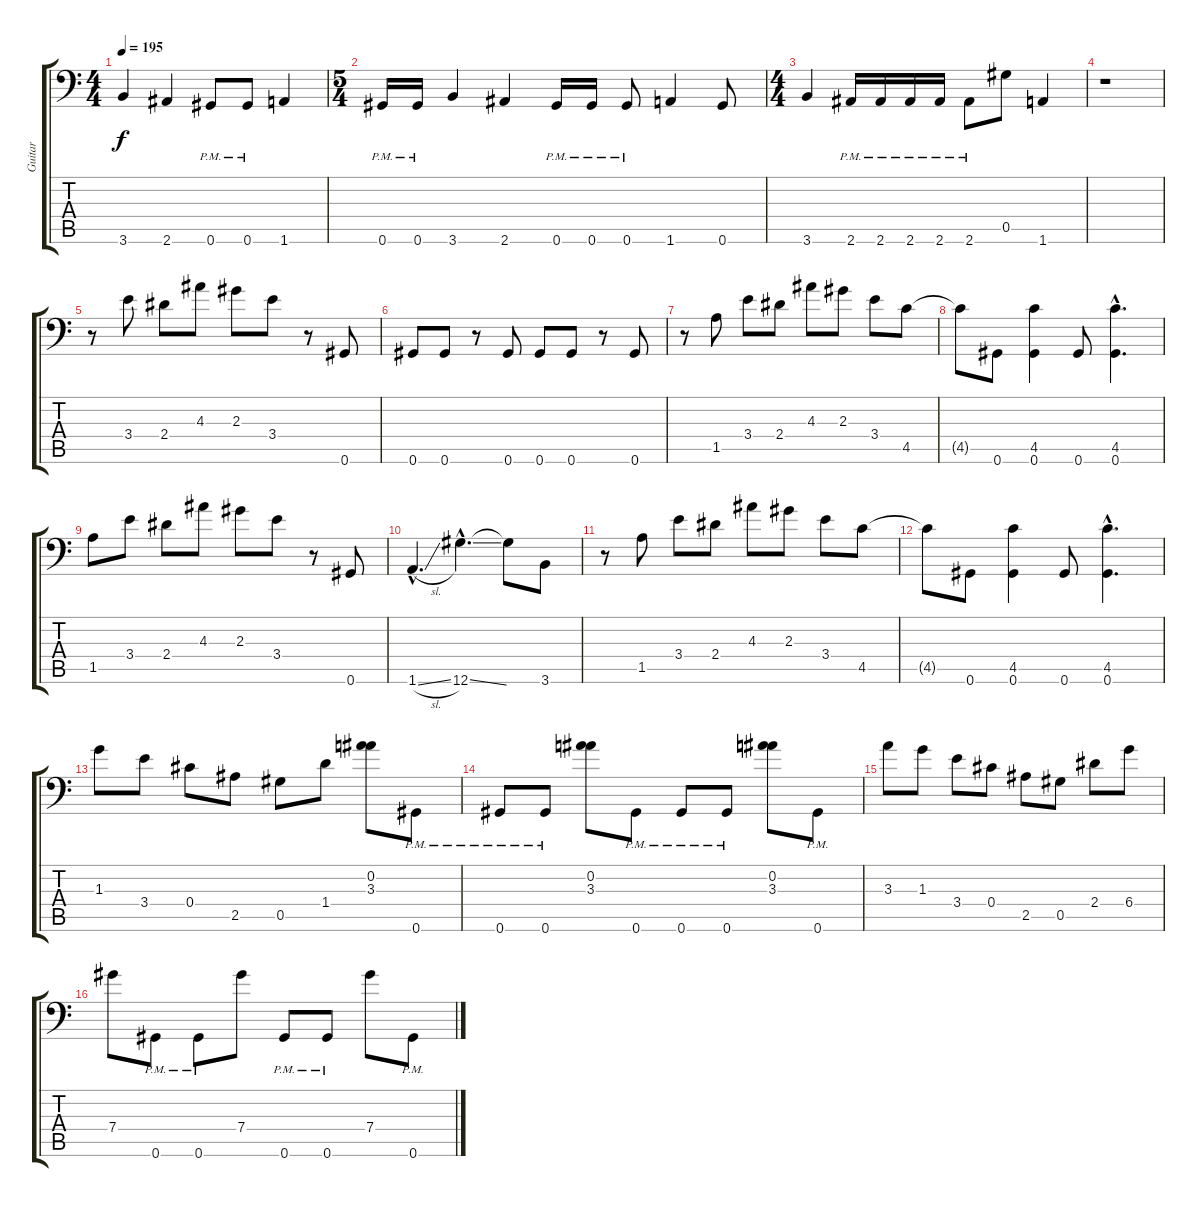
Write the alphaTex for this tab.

\track ("Guitar" "Guitar") {instrument distortionguitar}
\staff {score tabs}
\tuning (Eb4 Bb3 Gb3 Db3 Ab2 Ab1) {hide}
\ts (4 4)
\tempo 195
\clef f4
\ks c
3.6.4{dy f} 2.6.4 0.6{pm}.8 0.6{pm}.8 1.6.4 |
\ts (5 4)
0.6{pm}.16 0.6{pm}.16 3.6.4 2.6.4 0.6{pm}.16 0.6{pm}.16 0.6{pm}.8 1.6.4 0.6.8 |
\ts (4 4)
3.6.4 2.6{pm}.16 2.6{pm}.16 2.6{pm}.16 2.6{pm}.16 2.6{pm}.8 0.5.8 1.6.4 |
r.1 |
r.8 3.4.8 2.4.8 4.3.8 2.3.8 3.4.8 r.8 0.6.8 |
0.6.8 0.6.8 r.8 0.6.8 0.6.8 0.6.8 r.8 0.6.8 |
r.8 1.5.8 3.4.8 2.4.8 4.3.8 2.3.8 3.4.8 4.5.8 |
4.5{t}.8 0.6.8 (4.5 0.6).4 0.6.8 (4.5{hac} 0.6{hac}).4{d} |
1.5.8 3.4.8 2.4.8 4.3.8 2.3.8 3.4.8 r.8 0.6.8 |
1.6{sl hac}.4{d} 12.6{ss hac}.4{d} 12.6{t}.8 3.6.8 |
r.8 1.5.8 3.4.8 2.4.8 4.3.8 2.3.8 3.4.8 4.5.8 |
4.5{t}.8 0.6.8 (4.5 0.6).4 0.6.8 (4.5{hac} 0.6{hac}).4{d} |
1.3.8 3.4.8 0.4.8 2.5.8 0.5.8 1.4.8 (0.2 3.3).8 0.6{pm}.8 |
0.6{pm}.8 0.6{pm}.8 (0.2 3.3).8 0.6{pm}.8 0.6{pm}.8 0.6{pm}.8 (0.2 3.3).8 0.6{pm}.8 |
3.3.8 1.3.8 3.4.8 0.4.8 2.5.8 0.5.8 2.4.8 6.4.8 |
7.4.8 0.6{pm}.8 0.6{pm}.8 7.4.8 0.6{pm}.8 0.6{pm}.8 7.4.8 0.6{pm}.8
